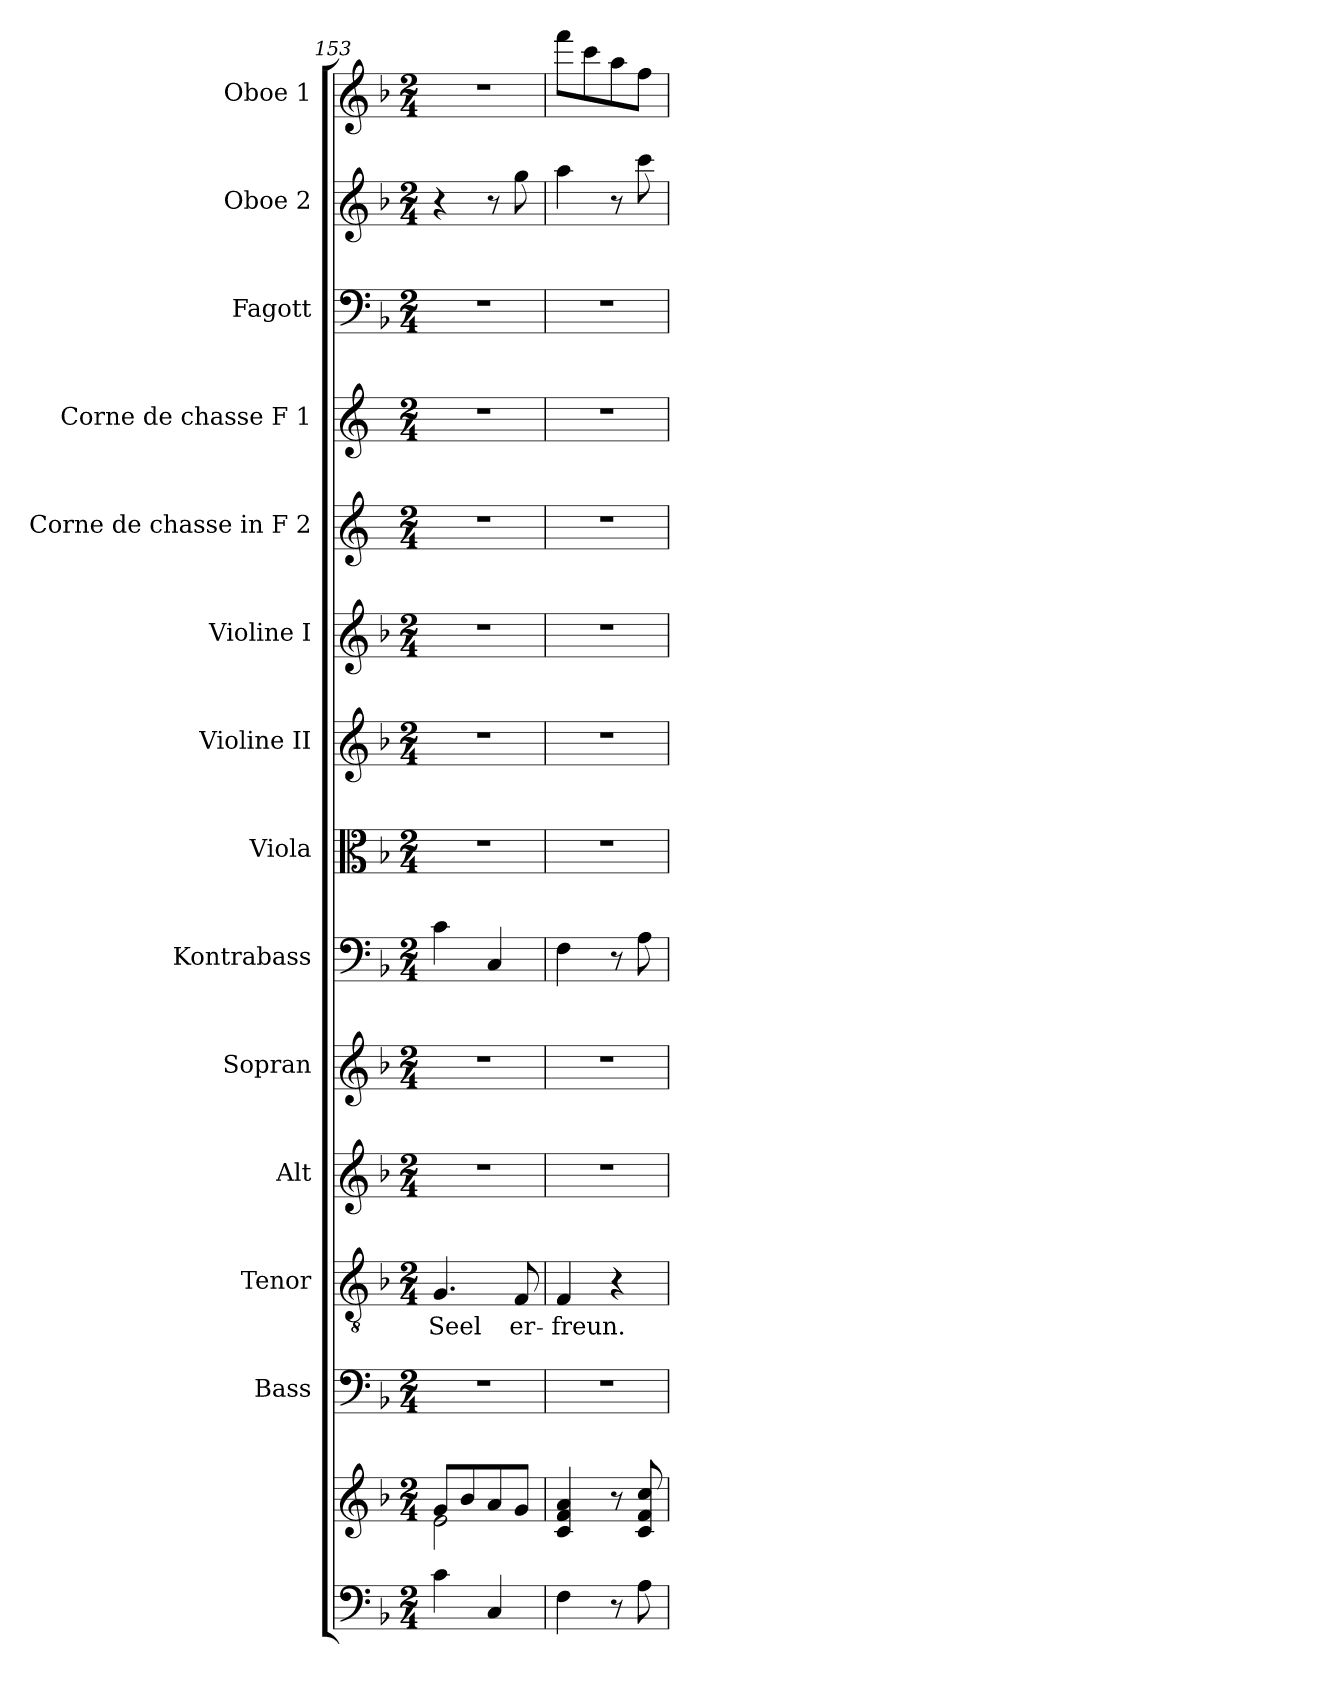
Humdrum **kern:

**kern	**kern	**kern	**kern	**text	**kern	**kern	**kern	**kern	**kern	**kern	**kern	**kern	**kern	**kern	**kern
*part14	*part14	*part13	*part12	*part12	*part11	*part10	*part9	*part8	*part7	*part6	*part5	*part4	*part3	*part2	*part1
*staff15	*staff14	*staff13	*staff12	*staff12	*staff11	*staff10	*staff9	*staff8	*staff7	*staff6	*staff5	*staff4	*staff3	*staff2	*staff1
*	*	*I"Bass	*I"Tenor	*	*I"Alt	*I"Sopran	*I"Kontrabass	*I"Viola	*I"Violine II	*I"Violine I	*I"Corne de chasse in F 2	*I"Corne de chasse F 1	*I"Fagott	*I"Oboe 2	*I"Oboe 1
*	*	*I'B.	*I'T.	*	*I'A.	*I'S.	*I'Kb.	*I'Vla.	*I'Vl. II	*I'Vl. I	*	*	*I'Fg.	*I'Ob. 2	*I'Ob. 1
*clefF4	*clefG2	*clefF4	*clefGv2	*	*clefG2	*clefG2	*clefF4	*clefC3	*clefG2	*clefG2	*clefG2	*clefG2	*clefF4	*clefG2	*clefG2
*	*	*	*	*	*	*	*ITrd7c12	*	*	*	*ITrd4c7	*ITrd4c7	*	*	*
*k[b-]	*k[b-]	*k[b-]	*k[b-]	*	*k[b-]	*k[b-]	*k[b-]	*k[b-]	*k[b-]	*k[b-]	*k[b-]	*k[b-]	*k[b-]	*k[b-]	*k[b-]
*F:	*F:	*F:	*F:	*	*F:	*F:	*F:	*F:	*F:	*F:	*F:	*F:	*F:	*F:	*F:
*M2/4	*M2/4	*M2/4	*M2/4	*	*M2/4	*M2/4	*M2/4	*M2/4	*M2/4	*M2/4	*M2/4	*M2/4	*M2/4	*M2/4	*M2/4
=153	=153	=153	=153	=153	=153	=153	=153	=153	=153	=153	=153	=153	=153	=153	=153
*	*^	*	*	*	*	*	*	*	*	*	*	*	*	*	*
!	!	!	!	!	!LO:LY:b	!	!	!	!	!	!	!	!	!	!	!
4c\	8g/L	2e\	2r	4.G/	Seel	2r	2r	4C\	2r	2r	2r	2r	2r	2r	4r	2r
.	8b-/	.	.	.	.	.	.	.	.	.	.	.	.	.	.	.
4C/	8a/	.	.	.	.	.	.	4CC/	.	.	.	.	.	.	8r	.
!	!	!	!	!	!LO:LY:b	!	!	!	!	!	!	!	!	!	!	!
.	8g/J	.	.	8F/	er-	.	.	.	.	.	.	.	.	.	8gg\	.
*	*v	*v	*	*	*	*	*	*	*	*	*	*	*	*	*	*
=154	=154	=154	=154	=154	=154	=154	=154	=154	=154	=154	=154	=154	=154	=154	=154
!	!	!	!	!LO:LY:b	!	!	!	!	!	!	!	!	!	!	!
4F\	4c/ 4f/ 4a/	2r	4F/	-freun.	2r	2r	4FF\	2r	2r	2r	2r	2r	2r	4aa\	8fff\L
.	.	.	.	.	.	.	.	.	.	.	.	.	.	.	8ccc\
8r	8r	.	4r	.	.	.	8r	.	.	.	.	.	.	8r	8aa\
8A\	8c/ 8f/ 8cc/	.	.	.	.	.	8AA\	.	.	.	.	.	.	8ccc\	8ff\J
=	=	=	=	=	=	=	=	=	=	=	=	=	=	=	=
*-	*-	*-	*-	*-	*-	*-	*-	*-	*-	*-	*-	*-	*-	*-	*-
